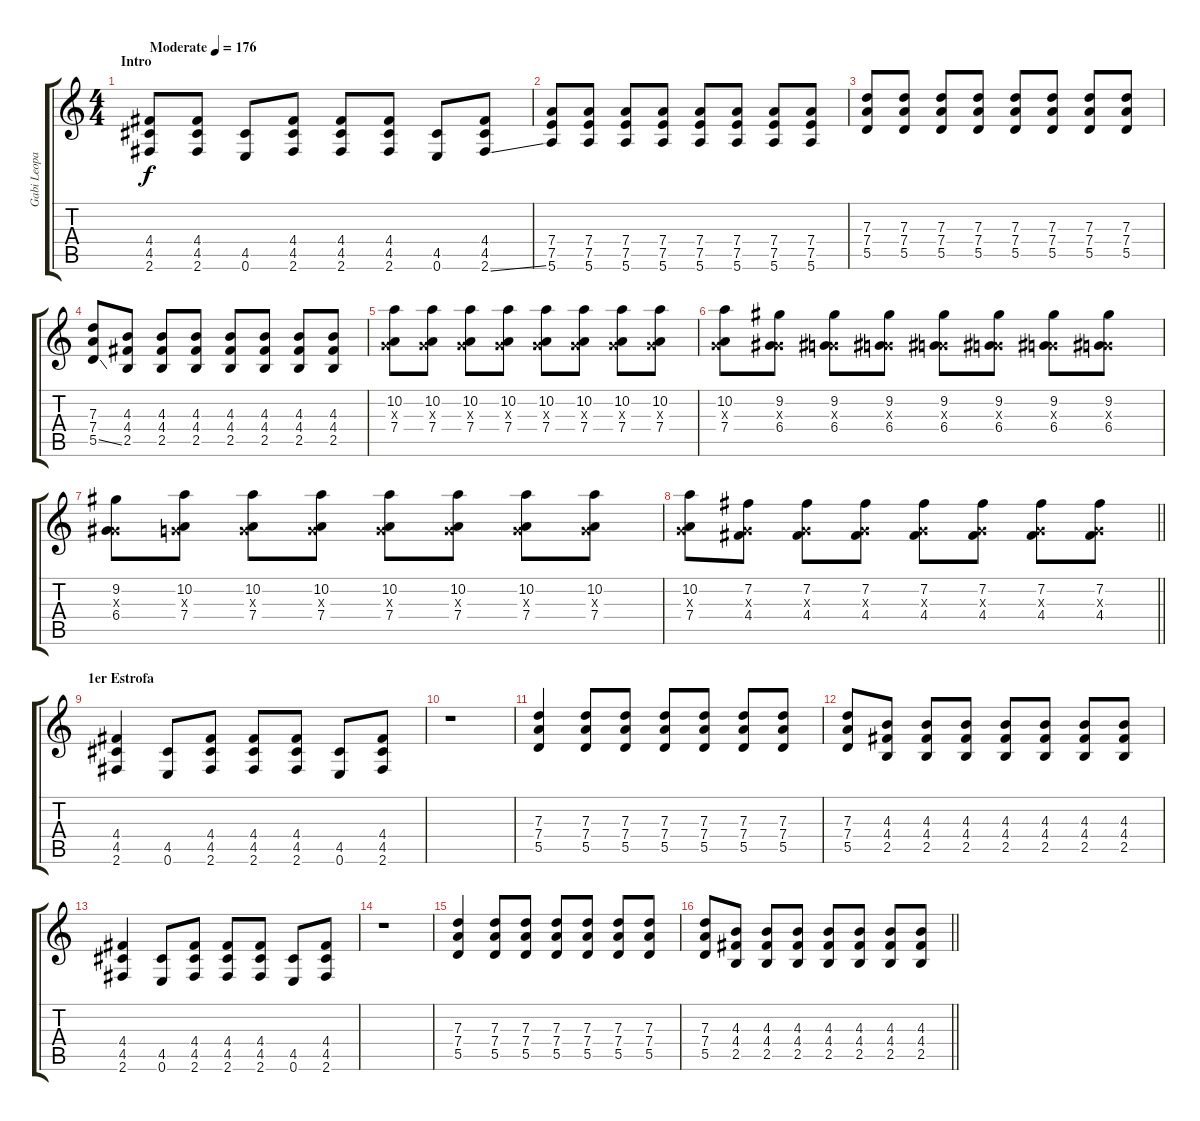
\track ("Gabi Leopardi" "Gabi Leopa") {instrument distortionguitar}
\staff {score tabs}
\tuning (E4 B3 G3 D3 A2 E2) {hide}
\ts (4 4)
\section ("" "Intro")
\tempo (176 "Moderate")
\clef g2
\ks c
(4.4 4.5 2.6).8{dy f instrument distortionguitar} (4.4 4.5 2.6).8 (4.5 0.6).8 (4.4 4.5 2.6).8 (4.4 4.5 2.6).8 (4.4 4.5 2.6).8 (4.5 0.6).8 (4.4 4.5 2.6{ss}).8 |
(7.4 7.5 5.6).8 (7.4 7.5 5.6).8 (7.4 7.5 5.6).8 (7.4 7.5 5.6).8 (7.4 7.5 5.6).8 (7.4 7.5 5.6).8 (7.4 7.5 5.6).8 (7.4 7.5 5.6).8 |
(7.3 7.4 5.5).8 (7.3 7.4 5.5).8 (7.3 7.4 5.5).8 (7.3 7.4 5.5).8 (7.3 7.4 5.5).8 (7.3 7.4 5.5).8 (7.3 7.4 5.5).8 (7.3 7.4 5.5).8 |
(7.3 7.4 5.5{ss}).8 (4.3 4.4 2.5).8 (4.3 4.4 2.5).8 (4.3 4.4 2.5).8 (4.3 4.4 2.5).8 (4.3 4.4 2.5).8 (4.3 4.4 2.5).8 (4.3 4.4 2.5).8 |
(10.2 0.3{x} 7.4).8{volume 9 balance 5} (10.2 0.3{x} 7.4).8 (10.2 0.3{x} 7.4).8 (10.2 0.3{x} 7.4).8 (10.2 0.3{x} 7.4).8 (10.2 0.3{x} 7.4).8 (10.2 0.3{x} 7.4).8 (10.2 0.3{x} 7.4).8 |
(10.2 0.3{x} 7.4).8 (9.2 0.3{x} 6.4).8 (9.2 0.3{x} 6.4).8 (9.2 0.3{x} 6.4).8 (9.2 0.3{x} 6.4).8 (9.2 0.3{x} 6.4).8 (9.2 0.3{x} 6.4).8 (9.2 0.3{x} 6.4).8 |
(9.2 0.3{x} 6.4).8 (10.2 0.3{x} 7.4).8 (10.2 0.3{x} 7.4).8 (10.2 0.3{x} 7.4).8 (10.2 0.3{x} 7.4).8 (10.2 0.3{x} 7.4).8 (10.2 0.3{x} 7.4).8 (10.2 0.3{x} 7.4).8 |
\barLineRight lightlight
(10.2 0.3{x} 7.4).8 (7.2 0.3{x} 4.4).8 (7.2 0.3{x} 4.4).8 (7.2 0.3{x} 4.4).8 (7.2 0.3{x} 4.4).8 (7.2 0.3{x} 4.4).8 (7.2 0.3{x} 4.4).8 (7.2 0.3{x} 4.4).8 |
\section ("" "1er Estrofa")
(4.4 4.5 2.6).4{volume 11 balance 2} (4.5 0.6).8 (4.4 4.5 2.6).8 (4.4 4.5 2.6).8 (4.4 4.5 2.6).8 (4.5 0.6).8 (4.4 4.5 2.6).8 |
r.1 |
(7.3 7.4 5.5).4 (7.3 7.4 5.5).8 (7.3 7.4 5.5).8 (7.3 7.4 5.5).8 (7.3 7.4 5.5).8 (7.3 7.4 5.5).8 (7.3 7.4 5.5).8 |
(7.3 7.4 5.5).8 (4.3 4.4 2.5).8 (4.3 4.4 2.5).8 (4.3 4.4 2.5).8 (4.3 4.4 2.5).8 (4.3 4.4 2.5).8 (4.3 4.4 2.5).8 (4.3 4.4 2.5).8 |
(4.4 4.5 2.6).4 (4.5 0.6).8 (4.4 4.5 2.6).8 (4.4 4.5 2.6).8 (4.4 4.5 2.6).8 (4.5 0.6).8 (4.4 4.5 2.6).8 |
r.1 |
(7.3 7.4 5.5).4 (7.3 7.4 5.5).8 (7.3 7.4 5.5).8 (7.3 7.4 5.5).8 (7.3 7.4 5.5).8 (7.3 7.4 5.5).8 (7.3 7.4 5.5).8 |
\barLineRight lightlight
(7.3 7.4 5.5).8 (4.3 4.4 2.5).8 (4.3 4.4 2.5).8 (4.3 4.4 2.5).8 (4.3 4.4 2.5).8 (4.3 4.4 2.5).8 (4.3 4.4 2.5).8 (4.3 4.4 2.5).8
